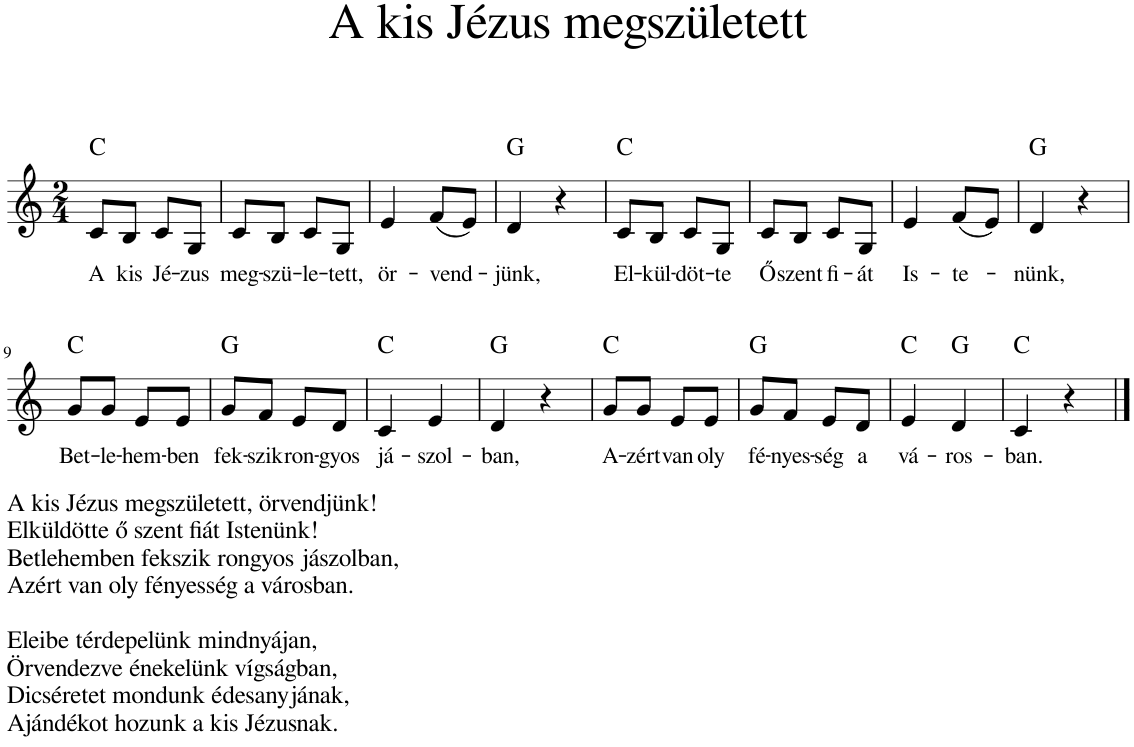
**kern	**text	**harte
*part1	*part1	*part1
*staff1	*staff1	*
*I"Piano	*	*
*I'Pno	*	*
*clefG2	*	*
*k[]	*	*
*M2/4	*	*
=1	=1	=1
!	!LO:LY:b	!LO:H:kt=N.C.
8c/L	A	N
!	!LO:LY:b	!
8B/J	kis	.
!	!LO:LY:b	!
8c/L	Jé-	.
!	!LO:LY:b	!
8G/J	-zus	.
=2	=2	=2
!	!LO:LY:b	!
8c/L	meg-	.
!	!LO:LY:b	!
8B/J	-szü-	.
!	!LO:LY:b	!
8c/L	-le-	.
!	!LO:LY:b	!
8G/J	-tett,	.
=3	=3	=3
!	!LO:LY:b	!
4e/	ör-	.
!	!LO:LY:b	!
(8f/L	-vend-	.
8e/J)	.	.
=4	=4	=4
!	!LO:LY:b	!LO:H:kt=N.C.
4d/	-jünk,	N
4r	.	.
=5	=5	=5
!	!LO:LY:b	!LO:H:kt=N.C.
8c/L	El-	N
!	!LO:LY:b	!
8B/J	-kül-	.
!	!LO:LY:b	!
8c/L	-döt-	.
!	!LO:LY:b	!
8G/J	-te	.
=6	=6	=6
!	!LO:LY:b	!
8c/L	Ő	.
!	!LO:LY:b	!
8B/J	szent	.
!	!LO:LY:b	!
8c/L	fi-	.
!	!LO:LY:b	!
8G/J	-át	.
=7	=7	=7
!	!LO:LY:b	!
4e/	Is-	.
!	!LO:LY:b	!
(8f/L	-te-	.
8e/J)	.	.
=8	=8	=8
!	!LO:LY:b	!LO:H:kt=N.C.
4d/	-nünk,	N
4r	.	.
!!LO:LB:g=z
=9	=9	=9
!LO:TX:b:t=A kis Jézus megszületett, örvendjünk!	!	!
!LO:TX:b:t=Elküldötte ő szent fiát Istenünk!	!	!
!LO:TX:b:t=Betlehemben fekszik rongyos jászolban,	!	!
!LO:TX:b:t=Azért van oly fényesség a városban.	!	!
!LO:TX:b:t=Eleibe térdepelünk mindnyájan,	!	!
!LO:TX:b:t=Örvendezve énekelünk vígságban,	!	!
!LO:TX:b:t=Dicséretet mondunk édesanyjának,	!	!
!LO:TX:b:t=Ajándékot hozunk a kis Jézusnak.	!	!
!	!LO:LY:b	!LO:H:kt=N.C.
8g/L	Bet-	N
!	!LO:LY:b	!
8g/J	-le-	.
!	!LO:LY:b	!
8e/L	-hem-	.
!	!LO:LY:b	!
8e/J	-ben	.
=10	=10	=10
!	!LO:LY:b	!LO:H:kt=N.C.
8g/L	fek-	N
!	!LO:LY:b	!
8f/J	-szik	.
!	!LO:LY:b	!
8e/L	ron-	.
!	!LO:LY:b	!
8d/J	-gyos	.
=11	=11	=11
!	!LO:LY:b	!LO:H:kt=N.C.
4c/	já-	N
!	!LO:LY:b	!
4e/	-szol-	.
=12	=12	=12
!	!LO:LY:b	!LO:H:kt=N.C.
4d/	-ban,	N
4r	.	.
=13	=13	=13
!	!LO:LY:b	!LO:H:kt=N.C.
8g/L	A-	N
!	!LO:LY:b	!
8g/J	-zért	.
!	!LO:LY:b	!
8e/L	van	.
!	!LO:LY:b	!
8e/J	oly	.
=14	=14	=14
!	!LO:LY:b	!LO:H:kt=N.C.
8g/L	fé-	N
!	!LO:LY:b	!
8f/J	-nyes-	.
!	!LO:LY:b	!
8e/L	-ség	.
!	!LO:LY:b	!
8d/J	a	.
=15	=15	=15
!	!LO:LY:b	!LO:H:kt=N.C.
4e/	vá-	N
!	!LO:LY:b	!LO:H:kt=N.C.
4d/	-ros-	N
=16	=16	=16
!	!LO:LY:b	!LO:H:kt=N.C.
4c/	-ban.	N
4r	.	.
==	==	==
*-	*-	*-
